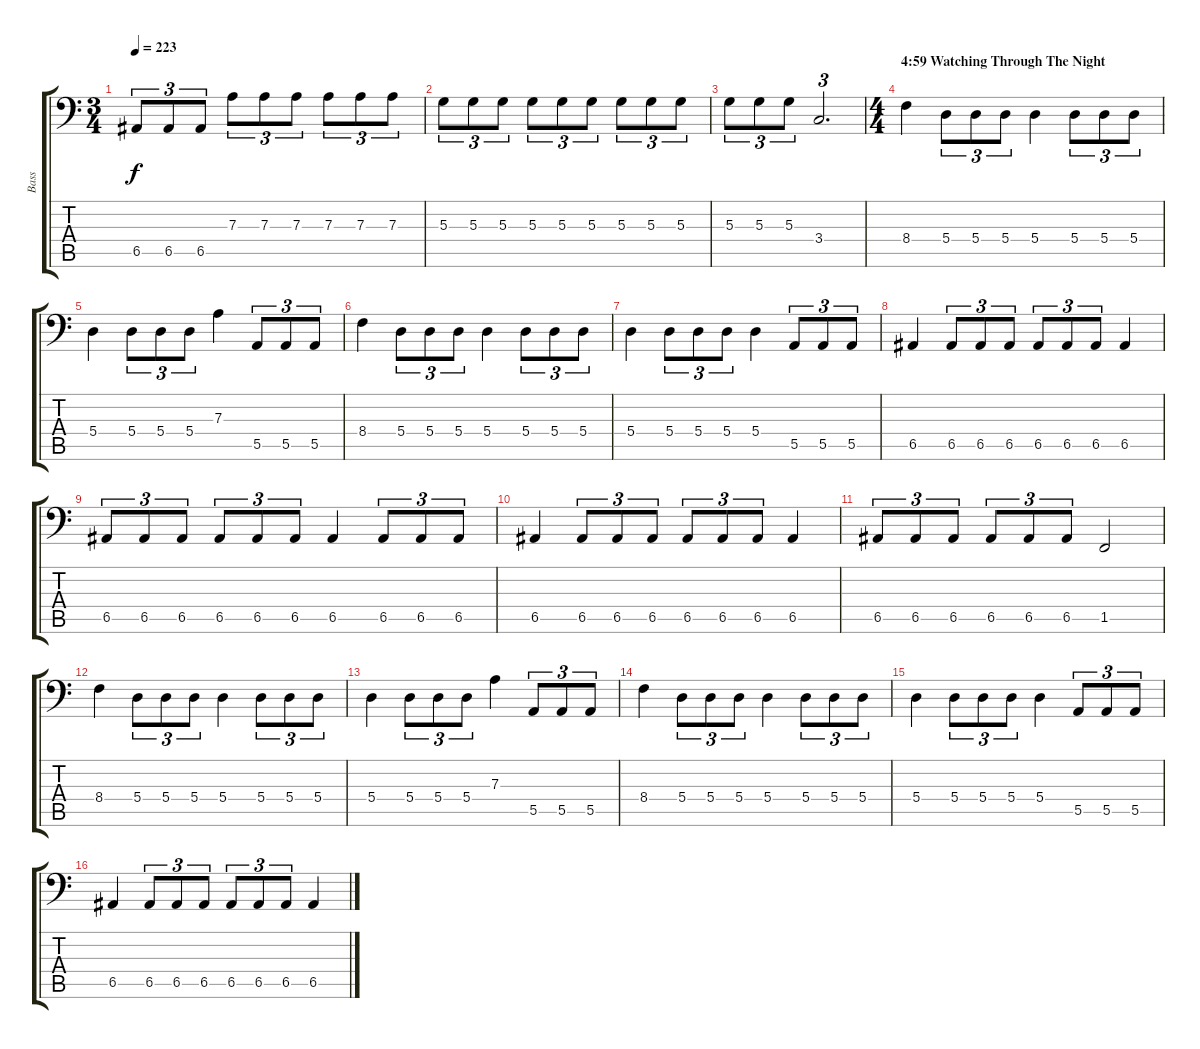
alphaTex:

\track ("Bass" "Bass") {instrument electricbasspick}
\staff {score tabs}
\tuning (B2 G2 D2 A1 E1 B0) {hide}
\ts (3 4)
\tempo 223
\clef f4
\ks c
6.5.8{tu (3 2) dy f} 6.5.8{tu (3 2)} 6.5.8{tu (3 2)} 7.3.8{tu (3 2)} 7.3.8{tu (3 2)} 7.3.8{tu (3 2)} 7.3.8{tu (3 2)} 7.3.8{tu (3 2)} 7.3.8{tu (3 2)} |
5.3.8{tu (3 2)} 5.3.8{tu (3 2)} 5.3.8{tu (3 2)} 5.3.8{tu (3 2)} 5.3.8{tu (3 2)} 5.3.8{tu (3 2)} 5.3.8{tu (3 2)} 5.3.8{tu (3 2)} 5.3.8{tu (3 2)} |
5.3.8{tu (3 2)} 5.3.8{tu (3 2)} 5.3.8{tu (3 2)} 3.4.2{d tu (3 2)} |
\ts (4 4)
\section ("" "4:59 Watching Through The Night")
8.4.4 5.4.8{tu (3 2)} 5.4.8{tu (3 2)} 5.4.8{tu (3 2)} 5.4.4 5.4.8{tu (3 2)} 5.4.8{tu (3 2)} 5.4.8{tu (3 2)} |
5.4.4 5.4.8{tu (3 2)} 5.4.8{tu (3 2)} 5.4.8{tu (3 2)} 7.3.4 5.5.8{tu (3 2)} 5.5.8{tu (3 2)} 5.5.8{tu (3 2)} |
8.4.4 5.4.8{tu (3 2)} 5.4.8{tu (3 2)} 5.4.8{tu (3 2)} 5.4.4 5.4.8{tu (3 2)} 5.4.8{tu (3 2)} 5.4.8{tu (3 2)} |
5.4.4 5.4.8{tu (3 2)} 5.4.8{tu (3 2)} 5.4.8{tu (3 2)} 5.4.4 5.5.8{tu (3 2)} 5.5.8{tu (3 2)} 5.5.8{tu (3 2)} |
6.5.4 6.5.8{tu (3 2)} 6.5.8{tu (3 2)} 6.5.8{tu (3 2)} 6.5.8{tu (3 2)} 6.5.8{tu (3 2)} 6.5.8{tu (3 2)} 6.5.4 |
6.5.8{tu (3 2)} 6.5.8{tu (3 2)} 6.5.8{tu (3 2)} 6.5.8{tu (3 2)} 6.5.8{tu (3 2)} 6.5.8{tu (3 2)} 6.5.4 6.5.8{tu (3 2)} 6.5.8{tu (3 2)} 6.5.8{tu (3 2)} |
6.5.4 6.5.8{tu (3 2)} 6.5.8{tu (3 2)} 6.5.8{tu (3 2)} 6.5.8{tu (3 2)} 6.5.8{tu (3 2)} 6.5.8{tu (3 2)} 6.5.4 |
6.5.8{tu (3 2)} 6.5.8{tu (3 2)} 6.5.8{tu (3 2)} 6.5.8{tu (3 2)} 6.5.8{tu (3 2)} 6.5.8{tu (3 2)} 1.5.2 |
8.4.4 5.4.8{tu (3 2)} 5.4.8{tu (3 2)} 5.4.8{tu (3 2)} 5.4.4 5.4.8{tu (3 2)} 5.4.8{tu (3 2)} 5.4.8{tu (3 2)} |
5.4.4 5.4.8{tu (3 2)} 5.4.8{tu (3 2)} 5.4.8{tu (3 2)} 7.3.4 5.5.8{tu (3 2)} 5.5.8{tu (3 2)} 5.5.8{tu (3 2)} |
8.4.4 5.4.8{tu (3 2)} 5.4.8{tu (3 2)} 5.4.8{tu (3 2)} 5.4.4 5.4.8{tu (3 2)} 5.4.8{tu (3 2)} 5.4.8{tu (3 2)} |
5.4.4 5.4.8{tu (3 2)} 5.4.8{tu (3 2)} 5.4.8{tu (3 2)} 5.4.4 5.5.8{tu (3 2)} 5.5.8{tu (3 2)} 5.5.8{tu (3 2)} |
6.5.4 6.5.8{tu (3 2)} 6.5.8{tu (3 2)} 6.5.8{tu (3 2)} 6.5.8{tu (3 2)} 6.5.8{tu (3 2)} 6.5.8{tu (3 2)} 6.5.4
